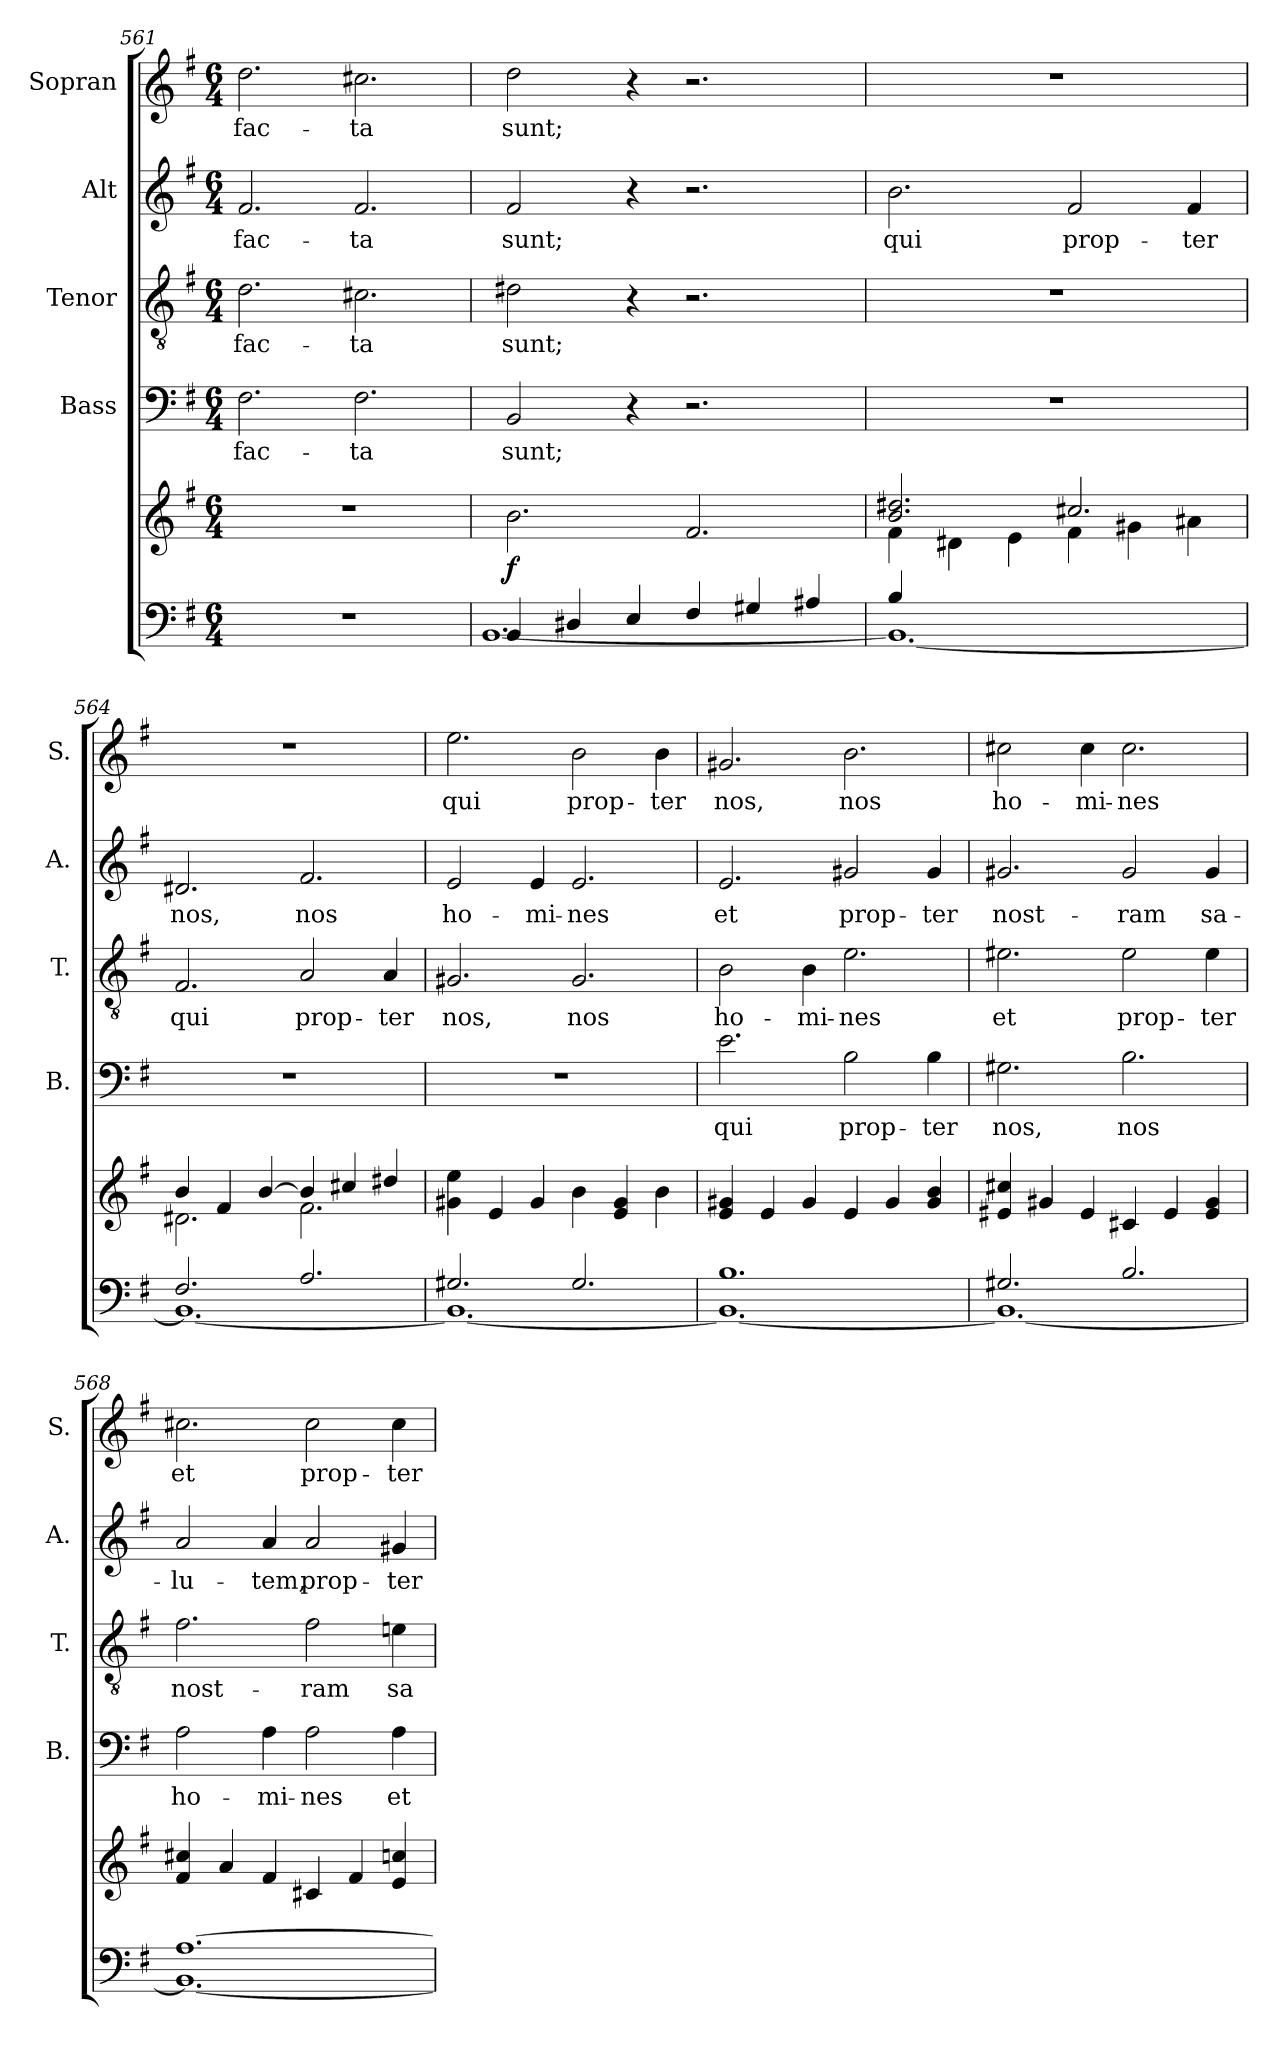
**kern	**kern	**dynam	**kern	**text	**kern	**text	**kern	**text	**kern	**text
*part5	*part5	*part5	*part4	*part4	*part3	*part3	*part2	*part2	*part1	*part1
*staff6	*staff5	*staff5/6	*staff4	*staff4	*staff3	*staff3	*staff2	*staff2	*staff1	*staff1
*	*	*	*I"Bass	*	*I"Tenor	*	*I"Alt	*	*I"Sopran	*
*	*	*	*I'B.	*	*I'T.	*	*I'A.	*	*I'S.	*
*clefF4	*clefG2	*	*clefF4	*	*clefGv2	*	*clefG2	*	*clefG2	*
*k[f#]	*k[f#]	*	*k[f#]	*	*k[f#]	*	*k[f#]	*	*k[f#]	*
*G:	*G:	*	*G:	*	*G:	*	*G:	*	*G:	*
*M6/4	*M6/4	*	*M6/4	*	*M6/4	*	*M6/4	*	*M6/4	*
=561	=561	=561	=561	=561	=561	=561	=561	=561	=561	=561
!	!	!	!	!LO:LY:b	!	!LO:LY:b	!	!LO:LY:b	!	!LO:LY:b
1.r	1.r	.	2.F#\	fac-	2.d\	fac-	2.f#/	fac-	2.dd\	fac-
!	!	!	!	!LO:LY:b	!	!LO:LY:b	!	!LO:LY:b	!	!LO:LY:b
.	.	.	2.F#\	-ta	2.c#X\	-ta	2.f#/	-ta	2.cc#X\	-ta
=562	=562	=562	=562	=562	=562	=562	=562	=562	=562	=562
*^	*	*	*	*	*	*	*	*	*	*
!	!	!	!LO:DY:b	!	!LO:LY:b	!	!LO:LY:b	!	!LO:LY:b	!	!LO:LY:b
4BB/	[<1.BB	2.b\	f	2BB/	sunt;	2d#X\	sunt;	2f#/	sunt;	2dd\	sunt;
4D#X/	.	.	.	.	.	.	.	.	.	.	.
4E/	.	.	.	4r	.	4r	.	4r	.	4r	.
4F#/	.	2.f#/	.	2.r	.	2.r	.	2.r	.	2.r	.
4G#X/	.	.	.	.	.	.	.	.	.	.	.
4A#X/	.	.	.	.	.	.	.	.	.	.	.
!!LO:LB:g=z
=563	=563	=563	=563	=563	=563	=563	=563	=563	=563	=563	=563
*	*	*^	*	*	*	*	*	*	*	*	*
!	!	!	!	!	!	!	!	!	!	!LO:LY:b	!	!
4B/	1.BB_	2.b/ 2.dd#X/	4f#\	.	1.r	.	1.r	.	2.b\	qui	1.r	.
2ryy	.	.	4d#X\	.	.	.	.	.	.	.	.	.
.	.	.	4e\	.	.	.	.	.	.	.	.	.
!	!	!	!	!	!	!	!	!	!	!LO:LY:b	!	!
2.ryy	.	2.cc#X/	4f#\	.	.	.	.	.	2f#/	prop-	.	.
.	.	.	4g#X\	.	.	.	.	.	.	.	.	.
!	!	!	!	!	!	!	!	!	!	!LO:LY:b	!	!
.	.	.	4a#X\	.	.	.	.	.	4f#/	-ter	.	.
=564	=564	=564	=564	=564	=564	=564	=564	=564	=564	=564	=564	=564
!	!	!	!	!	!	!	!	!LO:LY:b	!	!LO:LY:b	!	!
2.F#/	1.BB_	4b/	2.d#X\	.	1.r	.	2.F#/	qui	2.d#X/	nos,	1.r	.
.	.	4f#/	.	.	.	.	.	.	.	.	.	.
.	.	[>4b/	.	.	.	.	.	.	.	.	.	.
!	!	!	!	!	!	!	!	!LO:LY:b	!	!LO:LY:b	!	!
2.A/	.	4b/]	2.f#\	.	.	.	2A/	prop-	2.f#/	nos	.	.
.	.	4cc#X/	.	.	.	.	.	.	.	.	.	.
!	!	!	!	!	!	!	!	!LO:LY:b	!	!	!	!
.	.	4dd#X/	.	.	.	.	4A/	-ter	.	.	.	.
*	*	*v	*v	*	*	*	*	*	*	*	*	*
=565	=565	=565	=565	=565	=565	=565	=565	=565	=565	=565	=565
!	!	!	!	!	!	!	!LO:LY:b	!	!LO:LY:b	!	!LO:LY:b
2.G#X/	1.BB_	4g#X\ 4ee\	.	1.r	.	2.G#X/	nos,	2e/	ho-	2.ee\	qui
.	.	4e/	.	.	.	.	.	.	.	.	.
!	!	!	!	!	!	!	!	!	!LO:LY:b	!	!
.	.	4g#/	.	.	.	.	.	4e/	-mi-	.	.
!	!	!	!	!	!	!	!LO:LY:b	!	!LO:LY:b	!	!LO:LY:b
2.G#/	.	4b\	.	.	.	2.G#/	nos	2.e/	-nes	2b\	prop-
.	.	4e/ 4g#/	.	.	.	.	.	.	.	.	.
!	!	!	!	!	!	!	!	!	!	!	!LO:LY:b
.	.	4b\	.	.	.	.	.	.	.	4b\	-ter
=566	=566	=566	=566	=566	=566	=566	=566	=566	=566	=566	=566
!	!	!	!	!	!LO:LY:b	!	!LO:LY:b	!	!LO:LY:b	!	!LO:LY:b
1.B	1.BB_	4e/ 4g#X/	.	2.e\	qui	2B\	ho-	2.e/	et	2.g#X/	nos,
.	.	4e/	.	.	.	.	.	.	.	.	.
!	!	!	!	!	!	!	!LO:LY:b	!	!	!	!
.	.	4g#/	.	.	.	4B\	-mi-	.	.	.	.
!	!	!	!	!	!LO:LY:b	!	!LO:LY:b	!	!LO:LY:b	!	!LO:LY:b
.	.	4e/	.	2B\	prop-	2.e\	-nes	2g#X/	prop-	2.b\	nos
.	.	4g#/	.	.	.	.	.	.	.	.	.
!	!	!	!	!	!LO:LY:b	!	!	!	!LO:LY:b	!	!
.	.	4g#/ 4b/	.	4B\	-ter	.	.	4g#/	-ter	.	.
!!LO:PB:g=z
=567	=567	=567	=567	=567	=567	=567	=567	=567	=567	=567	=567
!	!	!	!	!	!LO:LY:b	!	!LO:LY:b	!	!LO:LY:b	!	!LO:LY:b
2.G#X/	1.BB_	4e#X/ 4cc#X/	.	2.G#X\	nos,	2.e#X\	et	2.g#X/	nost-	2cc#X\	ho-
.	.	4g#X/	.	.	.	.	.	.	.	.	.
!	!	!	!	!	!	!	!	!	!	!	!LO:LY:b
.	.	4e#/	.	.	.	.	.	.	.	4cc#\	-mi-
!	!	!	!	!	!LO:LY:b	!	!LO:LY:b	!	!LO:LY:b	!	!LO:LY:b
2.B/	.	4c#X/	.	2.B\	nos	2e#\	prop-	2g#/	-ram	2.cc#\	-nes
.	.	4e#/	.	.	.	.	.	.	.	.	.
!	!	!	!	!	!	!	!LO:LY:b	!	!LO:LY:b	!	!
.	.	4e#/ 4g#/	.	.	.	4e#\	-ter	4g#/	sa-	.	.
=568	=568	=568	=568	=568	=568	=568	=568	=568	=568	=568	=568
!	!	!	!	!	!LO:LY:b	!	!LO:LY:b	!	!LO:LY:b	!	!LO:LY:b
[>1.A	1.BB_	4f#/ 4cc#X/	.	2A\	ho-	2.f#\	nost-	2a/	-lu-	2.cc#X\	et
.	.	4a/	.	.	.	.	.	.	.	.	.
!	!	!	!	!	!LO:LY:b	!	!	!	!LO:LY:b	!	!
.	.	4f#/	.	4A\	-mi-	.	.	4a/	-tem,	.	.
!	!	!	!	!	!LO:LY:b	!	!LO:LY:b	!	!LO:LY:b	!	!LO:LY:b
.	.	4c#X/	.	2A\	-nes	2f#\	-ram	2a/	prop-	2cc#\	prop-
.	.	4f#/	.	.	.	.	.	.	.	.	.
!	!	!	!	!	!LO:LY:b	!	!LO:LY:b	!	!LO:LY:b	!	!LO:LY:b
.	.	4e/ 4ccn/	.	4A\	et	4en\	sa-	4g#X/	-ter	4cc#\	-ter
*v	*v	*	*	*	*	*	*	*	*	*	*
=	=	=	=	=	=	=	=	=	=	=
*-	*-	*-	*-	*-	*-	*-	*-	*-	*-	*-
